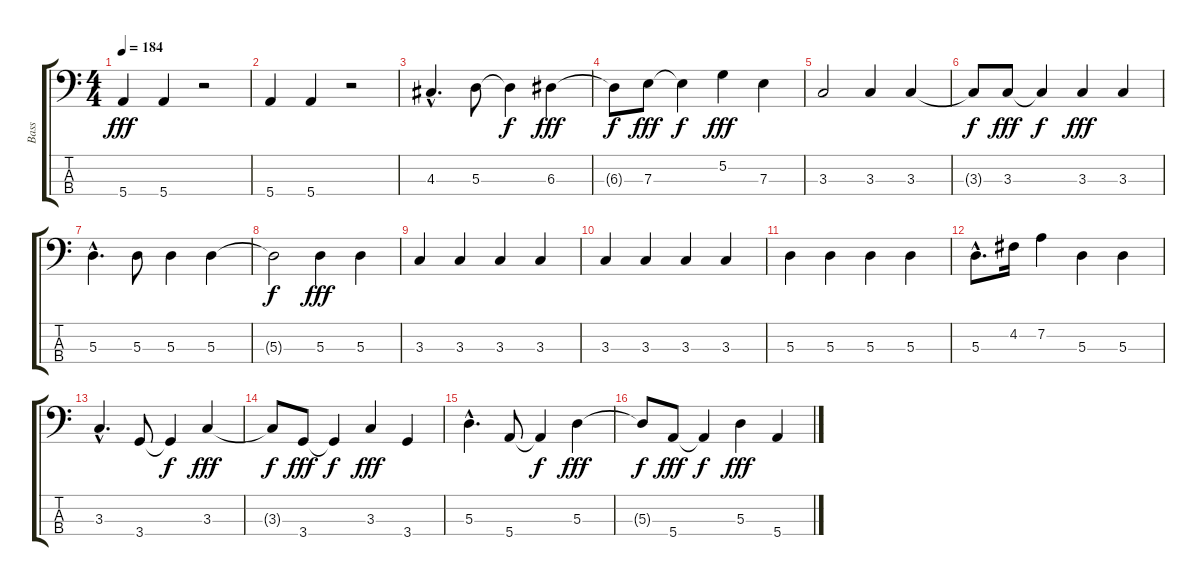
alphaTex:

\track ("Bass" "Bass") {instrument electricbassfinger}
\staff {score tabs}
\tuning (G2 D2 A1 E1) {hide}
\ts (4 4)
\tempo 184
\clef f4
\ks c
5.4.4{dy fff} 5.4.4 r.2 |
5.4.4 5.4.4 r.2 |
4.3{hac}.4{d} 5.3.8 5.3{t}.4{dy f} 6.3.4{dy fff} |
6.3{t}.8{dy f} 7.3.8{dy fff} 7.3{t}.4{dy f} 5.2.4{dy fff} 7.3.4 |
3.3.2 3.3.4 3.3.4 |
3.3{t}.8{dy f} 3.3.8{dy fff} 3.3{t}.4{dy f} 3.3.4{dy fff} 3.3.4 |
5.3{hac}.4{d} 5.3.8 5.3.4 5.3.4 |
5.3{t}.2{dy f} 5.3.4{dy fff} 5.3.4 |
3.3.4 3.3.4 3.3.4 3.3.4 |
3.3.4 3.3.4 3.3.4 3.3.4 |
5.3.4 5.3.4 5.3.4 5.3.4 |
5.3{hac}.8{d} 4.2.16 7.2.4 5.3.4 5.3.4 |
3.3{hac}.4{d} 3.4.8 3.4{t}.4{dy f} 3.3.4{dy fff} |
3.3{t}.8{dy f} 3.4.8{dy fff} 3.4{t}.4{dy f} 3.3.4{dy fff} 3.4.4 |
5.3{hac}.4{d} 5.4.8 5.4{t}.4{dy f} 5.3.4{dy fff} |
5.3{t}.8{dy f} 5.4.8{dy fff} 5.4{t}.4{dy f} 5.3.4{dy fff} 5.4.4
